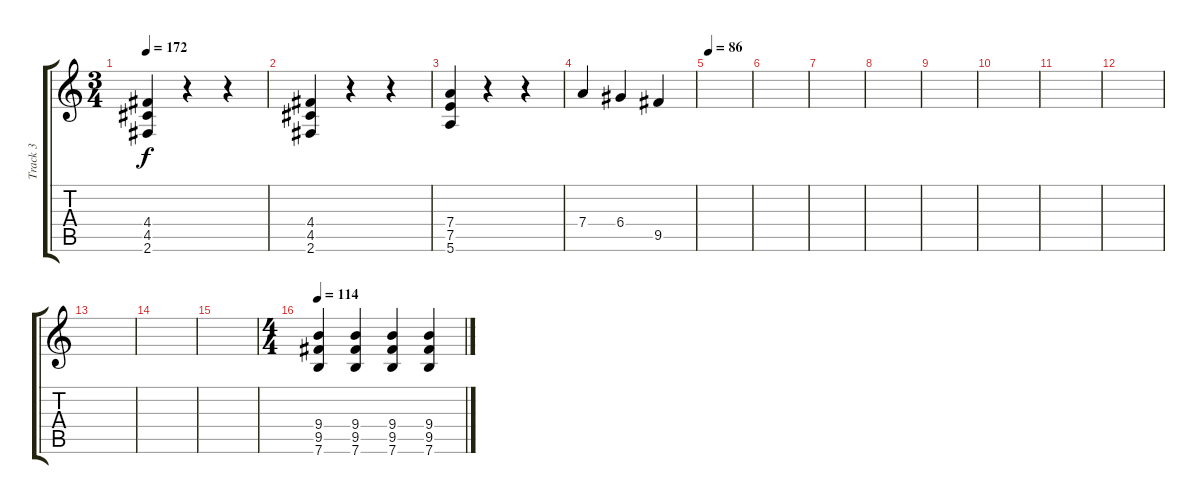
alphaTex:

\track ("Track 3" "Track 3") {instrument distortionguitar}
\staff {score tabs}
\tuning (E4 B3 G3 D3 A2 E2) {hide}
\ts (3 4)
\tempo 172
\clef g2
\ks c
(4.4 4.5 2.6).4{dy f} r.4 r.4 |
(4.4 4.5 2.6).4 r.4 r.4 |
(7.4 7.5 5.6).4 r.4 r.4 |
7.4.4 6.4.4 9.5.4 |
\tempo 86
|
|
|
|
|
|
|
|
|
|
|
\ts (4 4)
\tempo 114
(9.4 9.5 7.6).4 (9.4 9.5 7.6).4 (9.4 9.5 7.6).4 (9.4 9.5 7.6).4
